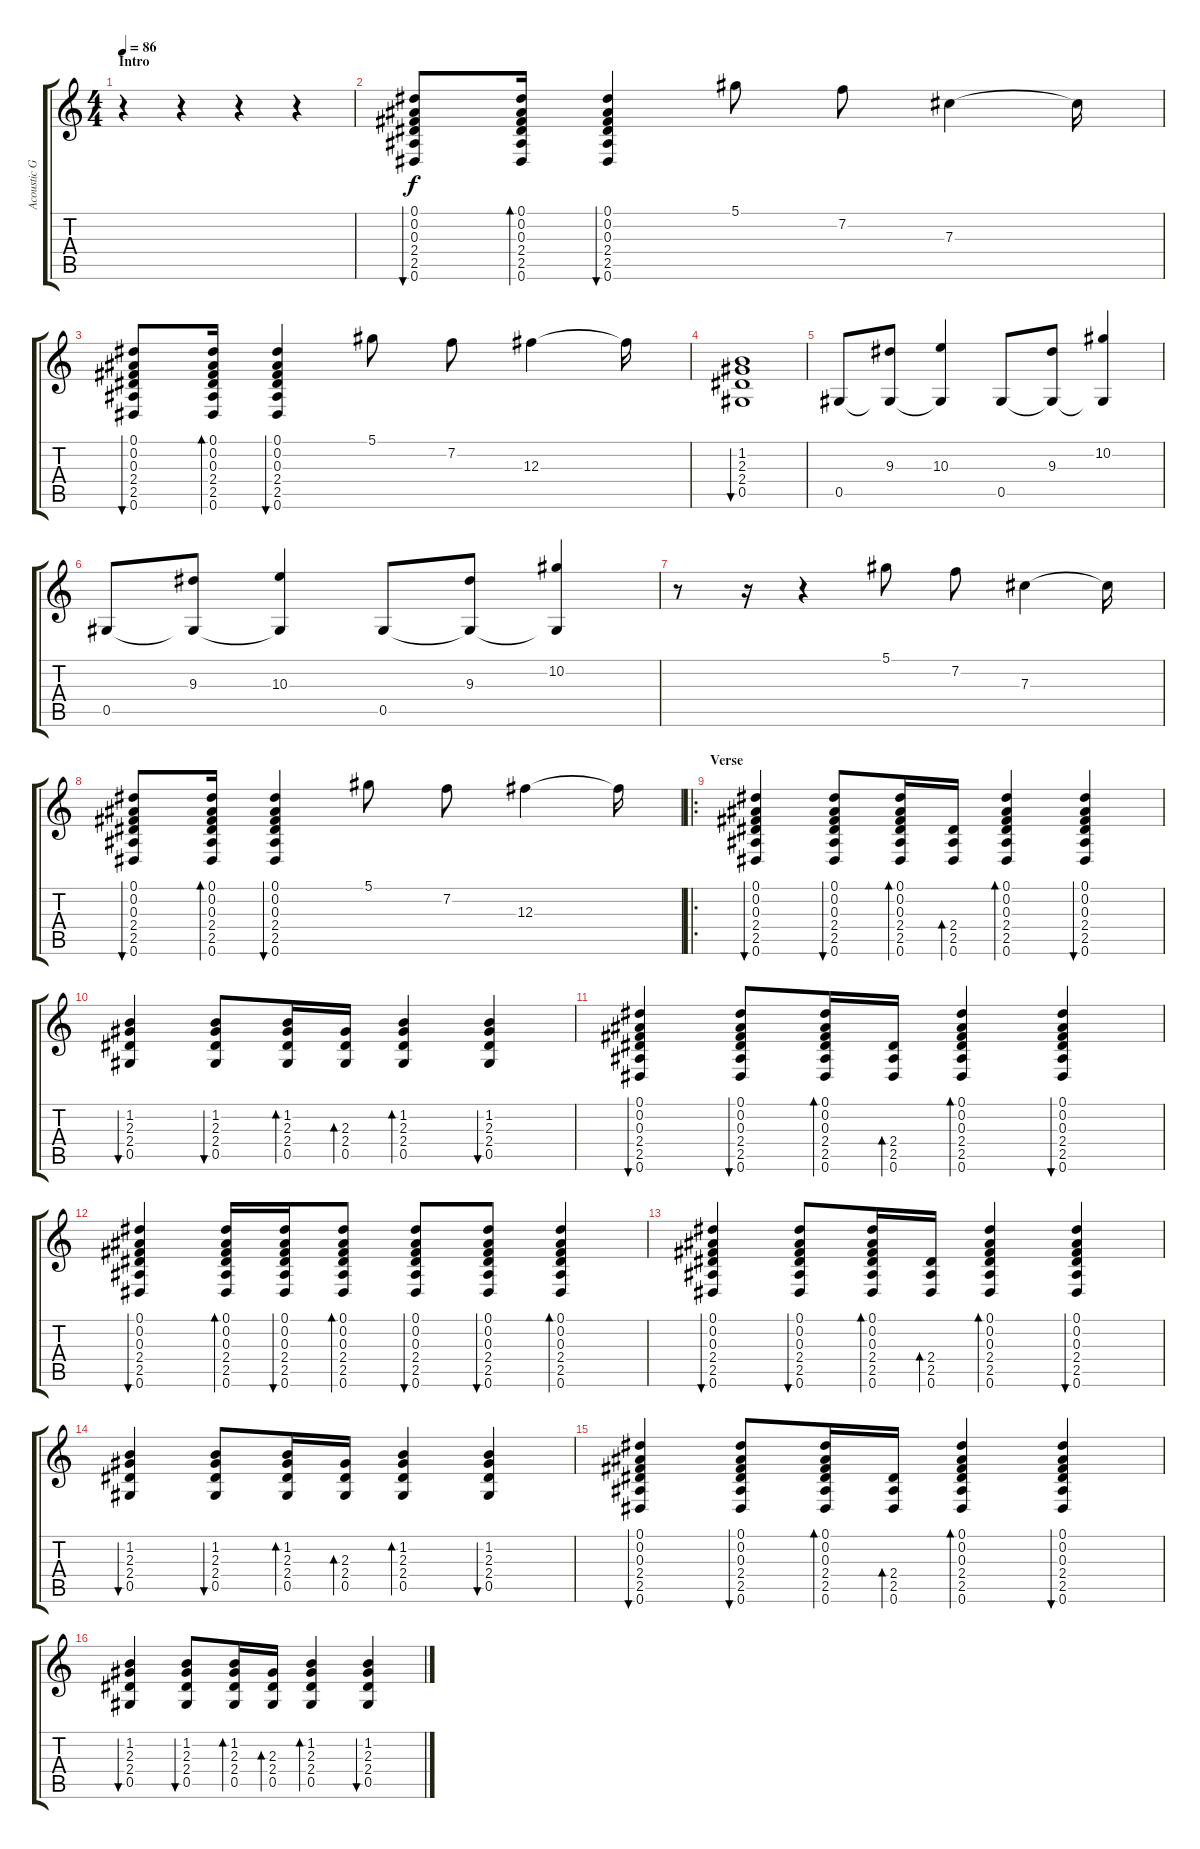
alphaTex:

\track ("Acoustic Gtr.I 12-string" "Acoustic G") {instrument acousticguitarsteel}
\staff {score tabs}
\tuning (Eb4 Bb3 Gb3 Db3 Ab2 Eb2) {hide}
\ts (4 4)
\section ("" "Intro")
\tempo 86
\clef g2
\ks c
r.4{dy f instrument acousticguitarsteel} r.4 r.4 r.4 |
(0.1 0.2 0.3 2.4 2.5 0.6).8{bu 60} (0.1 0.2 0.3 2.4 2.5 0.6).16{bd 60} (0.1 0.2 0.3 2.4 2.5 0.6).4{bu 60} 5.1.8 7.2.8 7.3.4 7.3{t}.16 |
(0.1 0.2 0.3 2.4 2.5 0.6).8{bu 60} (0.1 0.2 0.3 2.4 2.5 0.6).16{bd 60} (0.1 0.2 0.3 2.4 2.5 0.6).4{bu 60} 5.1.8 7.2.8 12.3.4 12.3{t}.16 |
(1.2 2.3 2.4 0.5).1{bu 60} |
0.5.8 (9.3 0.5{t}).8 (10.3 0.5{t}).4 0.5.8 (9.3 0.5{t}).8 (10.2 0.5{t}).4 |
0.5.8 (9.3 0.5{t}).8 (10.3 0.5{t}).4 0.5.8 (9.3 0.5{t}).8 (10.2 0.5{t}).4 |
r.8 r.16 r.4 5.1.8 7.2.8 7.3.4 7.3{t}.16 |
(0.1 0.2 0.3 2.4 2.5 0.6).8{bu 60} (0.1 0.2 0.3 2.4 2.5 0.6).16{bd 60} (0.1 0.2 0.3 2.4 2.5 0.6).4{bu 60} 5.1.8 7.2.8 12.3.4 12.3{t}.16 |
\ro
\section ("" "Verse")
(0.1 0.2 0.3 2.4 2.5 0.6).4{bu 60} (0.1 0.2 0.3 2.4 2.5 0.6).8{bu 60} (0.1 0.2 0.3 2.4 2.5 0.6).16{bd 60} (2.4 2.5 0.6).16{bd 60} (0.1 0.2 0.3 2.4 2.5 0.6).4{bd 60} (0.1 0.2 0.3 2.4 2.5 0.6).4{bu 60} |
(1.2 2.3 2.4 0.5).4{bu 60} (1.2 2.3 2.4 0.5).8{bu 60} (1.2 2.3 2.4 0.5).16{bd 60} (2.3 2.4 0.5).16{bd 60} (1.2 2.3 2.4 0.5).4{bd 60} (1.2 2.3 2.4 0.5).4{bu 60} |
(0.1 0.2 0.3 2.4 2.5 0.6).4{bu 60} (0.1 0.2 0.3 2.4 2.5 0.6).8{bu 60} (0.1 0.2 0.3 2.4 2.5 0.6).16{bd 60} (2.4 2.5 0.6).16{bd 60} (0.1 0.2 0.3 2.4 2.5 0.6).4{bd 60} (0.1 0.2 0.3 2.4 2.5 0.6).4{bu 60} |
(0.1 0.2 0.3 2.4 2.5 0.6).4{bu 60} (0.1 0.2 0.3 2.4 2.5 0.6).16{bd 60} (0.1 0.2 0.3 2.4 2.5 0.6).16{bu 60} (0.1 0.2 0.3 2.4 2.5 0.6).8{bd 60} (0.1 0.2 0.3 2.4 2.5 0.6).8{bu 60} (0.1 0.2 0.3 2.4 2.5 0.6).8{bu 60} (0.1 0.2 0.3 2.4 2.5 0.6).4{bd 60} |
(0.1 0.2 0.3 2.4 2.5 0.6).4{bu 60} (0.1 0.2 0.3 2.4 2.5 0.6).8{bu 60} (0.1 0.2 0.3 2.4 2.5 0.6).16{bd 60} (2.4 2.5 0.6).16{bd 60} (0.1 0.2 0.3 2.4 2.5 0.6).4{bd 60} (0.1 0.2 0.3 2.4 2.5 0.6).4{bu 60} |
(1.2 2.3 2.4 0.5).4{bu 60} (1.2 2.3 2.4 0.5).8{bu 60} (1.2 2.3 2.4 0.5).16{bd 60} (2.3 2.4 0.5).16{bd 60} (1.2 2.3 2.4 0.5).4{bd 60} (1.2 2.3 2.4 0.5).4{bu 60} |
(0.1 0.2 0.3 2.4 2.5 0.6).4{bu 60} (0.1 0.2 0.3 2.4 2.5 0.6).8{bu 60} (0.1 0.2 0.3 2.4 2.5 0.6).16{bd 60} (2.4 2.5 0.6).16{bd 60} (0.1 0.2 0.3 2.4 2.5 0.6).4{bd 60} (0.1 0.2 0.3 2.4 2.5 0.6).4{bu 60} |
(1.2 2.3 2.4 0.5).4{bu 60} (1.2 2.3 2.4 0.5).8{bu 60} (1.2 2.3 2.4 0.5).16{bd 60} (2.3 2.4 0.5).16{bd 60} (1.2 2.3 2.4 0.5).4{bd 60} (1.2 2.3 2.4 0.5).4{bu 60}
